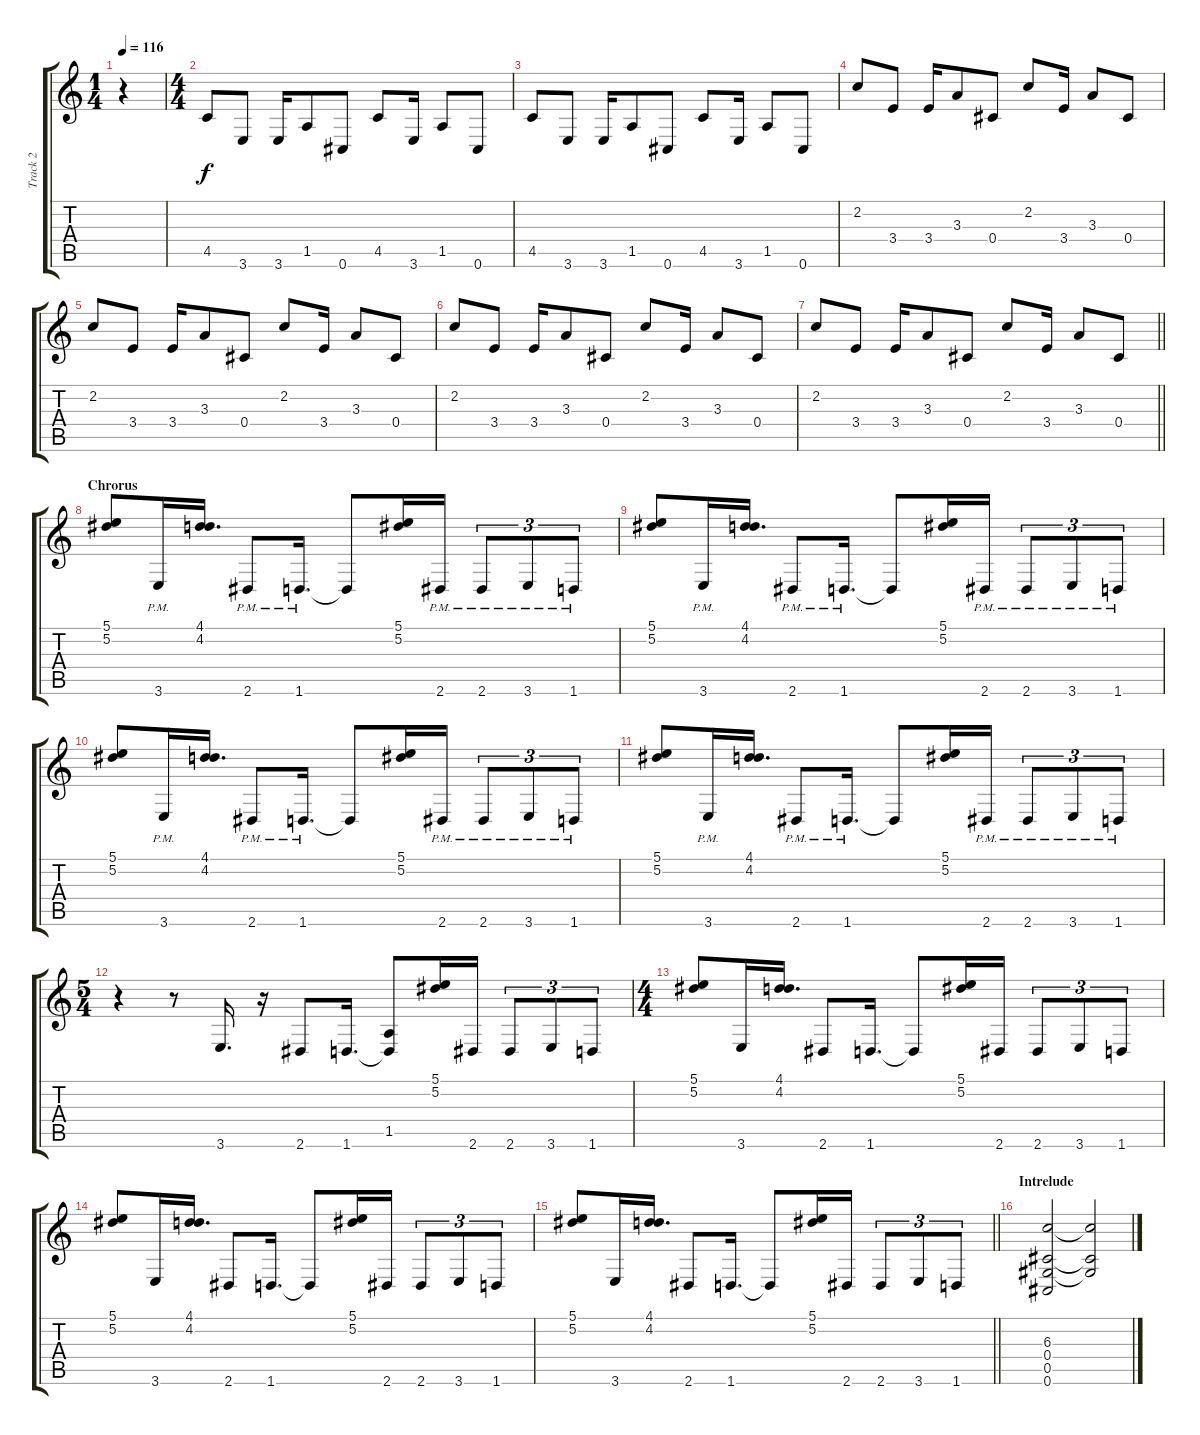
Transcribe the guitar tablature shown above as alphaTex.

\track ("Track 2" "Track 2") {instrument distortionguitar}
\staff {score tabs}
\tuning (B3 Bb3 Gb3 Db3 Ab2 Db2) {hide}
\ts (1 4)
\tempo 116
\clef g2
\ks c
r.4{dy f} |
\ts (4 4)
4.5.8 3.6.8 3.6.16 1.5.8 0.6.8 4.5.8 3.6.16 1.5.8 0.6.8 |
4.5.8 3.6.8 3.6.16 1.5.8 0.6.8 4.5.8 3.6.16 1.5.8 0.6.8 |
2.2.8 3.4.8 3.4.16 3.3.8 0.4.8 2.2.8 3.4.16 3.3.8 0.4.8 |
2.2.8 3.4.8 3.4.16 3.3.8 0.4.8 2.2.8 3.4.16 3.3.8 0.4.8 |
2.2.8 3.4.8 3.4.16 3.3.8 0.4.8 2.2.8 3.4.16 3.3.8 0.4.8 |
\barLineRight lightlight
2.2.8 3.4.8 3.4.16 3.3.8 0.4.8 2.2.8 3.4.16 3.3.8 0.4.8 |
\section ("" "Chrorus")
(5.1 5.2).8 3.6{pm}.16 (4.1 4.2).16{d} 2.6{pm}.8 1.6{pm}.16{d} 1.6{t}.8 (5.1 5.2).16 2.6{pm}.16 2.6{pm}.8{tu (3 2)} 3.6{pm}.8{tu (3 2)} 1.6{pm}.8{tu (3 2)} |
(5.1 5.2).8 3.6{pm}.16 (4.1 4.2).16{d} 2.6{pm}.8 1.6{pm}.16{d} 1.6{t}.8 (5.1 5.2).16 2.6{pm}.16 2.6{pm}.8{tu (3 2)} 3.6{pm}.8{tu (3 2)} 1.6{pm}.8{tu (3 2)} |
(5.1 5.2).8 3.6{pm}.16 (4.1 4.2).16{d} 2.6{pm}.8 1.6{pm}.16{d} 1.6{t}.8 (5.1 5.2).16 2.6{pm}.16 2.6{pm}.8{tu (3 2)} 3.6{pm}.8{tu (3 2)} 1.6{pm}.8{tu (3 2)} |
(5.1 5.2).8 3.6{pm}.16 (4.1 4.2).16{d} 2.6{pm}.8 1.6{pm}.16{d} 1.6{t}.8 (5.1 5.2).16 2.6{pm}.16 2.6{pm}.8{tu (3 2)} 3.6{pm}.8{tu (3 2)} 1.6{pm}.8{tu (3 2)} |
\ts (5 4)
r.4 r.8 3.6.16{d} r.16 2.6.8 1.6.16{d} (1.5 1.6{t}).8 (5.1 5.2).16 2.6.16 2.6.8{tu (3 2)} 3.6.8{tu (3 2)} 1.6.8{tu (3 2)} |
\ts (4 4)
(5.1 5.2).8 3.6.16 (4.1 4.2).16{d} 2.6.8 1.6.16{d} 1.6{t}.8 (5.1 5.2).16 2.6.16 2.6.8{tu (3 2)} 3.6.8{tu (3 2)} 1.6.8{tu (3 2)} |
(5.1 5.2).8 3.6.16 (4.1 4.2).16{d} 2.6.8 1.6.16{d} 1.6{t}.8 (5.1 5.2).16 2.6.16 2.6.8{tu (3 2)} 3.6.8{tu (3 2)} 1.6.8{tu (3 2)} |
\barLineRight lightlight
(5.1 5.2).8 3.6.16 (4.1 4.2).16{d} 2.6.8 1.6.16{d} 1.6{t}.8 (5.1 5.2).16 2.6.16 2.6.8{tu (3 2)} 3.6.8{tu (3 2)} 1.6.8{tu (3 2)} |
\section ("" "Intrelude")
(6.3 0.4 0.5 0.6).2{volume 0} (6.3{t} 0.4{t} 0.5{t}).2
